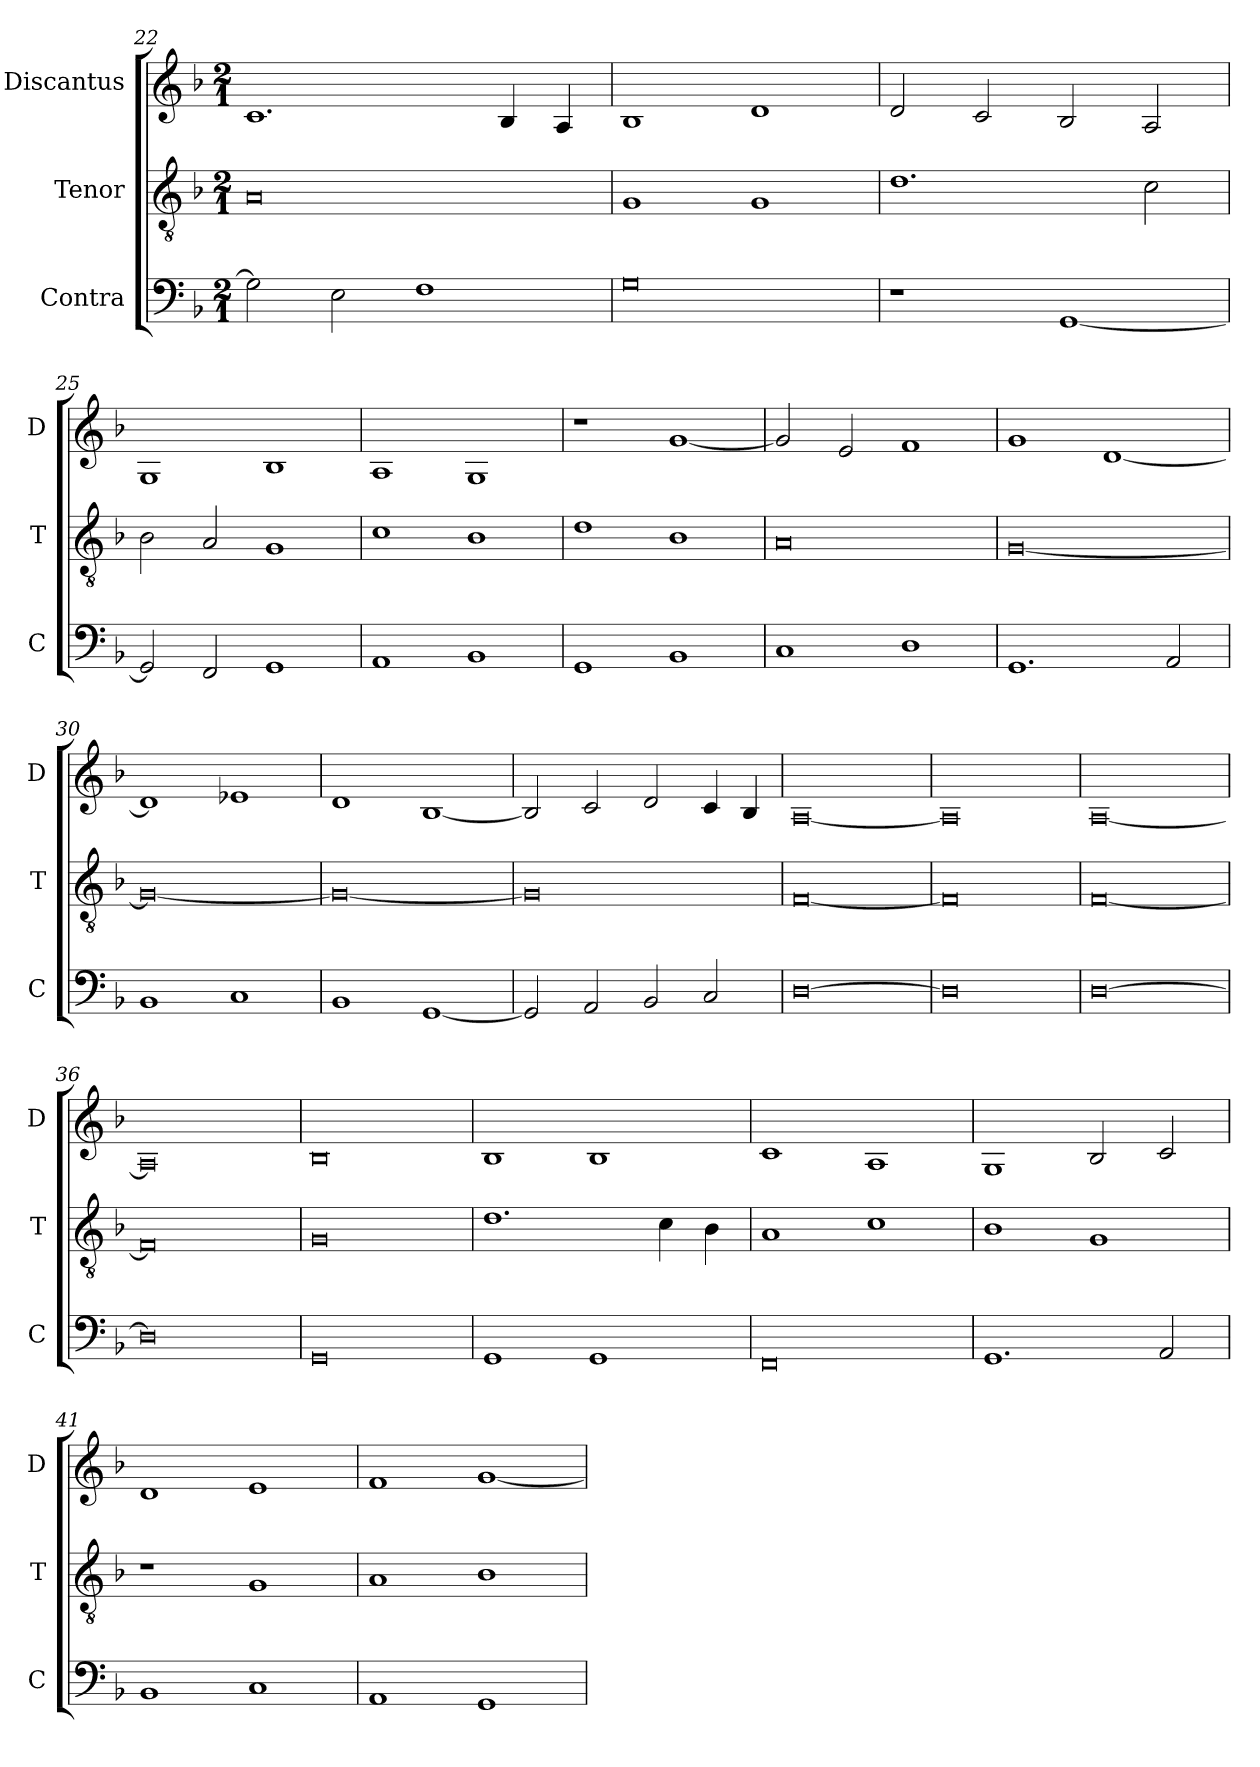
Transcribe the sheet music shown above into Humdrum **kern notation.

**kern	**kern	**kern
*part3	*part2	*part1
*staff3	*staff2	*staff1
*I"Contra	*I"Tenor	*I"Discantus
*I'C	*I'T	*I'D
*clefF4	*clefGv2	*clefG2
*k[b-]	*k[b-]	*k[b-]
*M2/1	*M2/1	*M2/1
=22	=22	=22
2G]	0A	1.c
2E	.	.
1F	.	.
.	.	4B-
.	.	4A
=23	=23	=23
0G	1G	1B-
.	1G	1d
=24	=24	=24
1r	1.d	2d
.	.	2c
[1GG	.	2B-
.	2c	2A
=25	=25	=25
2GG]	2B-	1G
2FF	2A	.
1GG	1G	1B-
=26	=26	=26
1AA	1c	1A
1BB-	1B-	1G
=27	=27	=27
1GG	1d	1r
1BB-	1B-	[1g
=28	=28	=28
1C	0A	2g]
.	.	2e
1D	.	1f
=29	=29	=29
1.GG	[0G	1g
.	.	[1d
2AA	.	.
=30	=30	=30
1BB-	0G_	1d]
1C	.	1e-X
=31	=31	=31
1BB-	0G_	1d
[1GG	.	[1B-
=32	=32	=32
2GG]	0G]	2B-]
2AA	.	2c
2BB-	.	2d
2C	.	4c
.	.	4B-
=33	=33	=33
[0D	[0F	[0A
=34	=34	=34
0D]	0F]	0A]
=35	=35	=35
[0D	[0F	[0A
=36	=36	=36
0D]	0F]	0A]
=37	=37	=37
0GG	0G	0B-
=38	=38	=38
1GG	1.d	1B-
1GG	.	1B-
.	4c	.
.	4B-	.
=39	=39	=39
0FF	1A	1c
.	1c	1A
=40	=40	=40
1.GG	1B-	1G
.	1G	2B-
2AA	.	2c
=41	=41	=41
1BB-	1r	1d
1C	1G	1e
=42	=42	=42
1AA	1A	1f
1GG	1B-	[1g
=	=	=
*-	*-	*-
